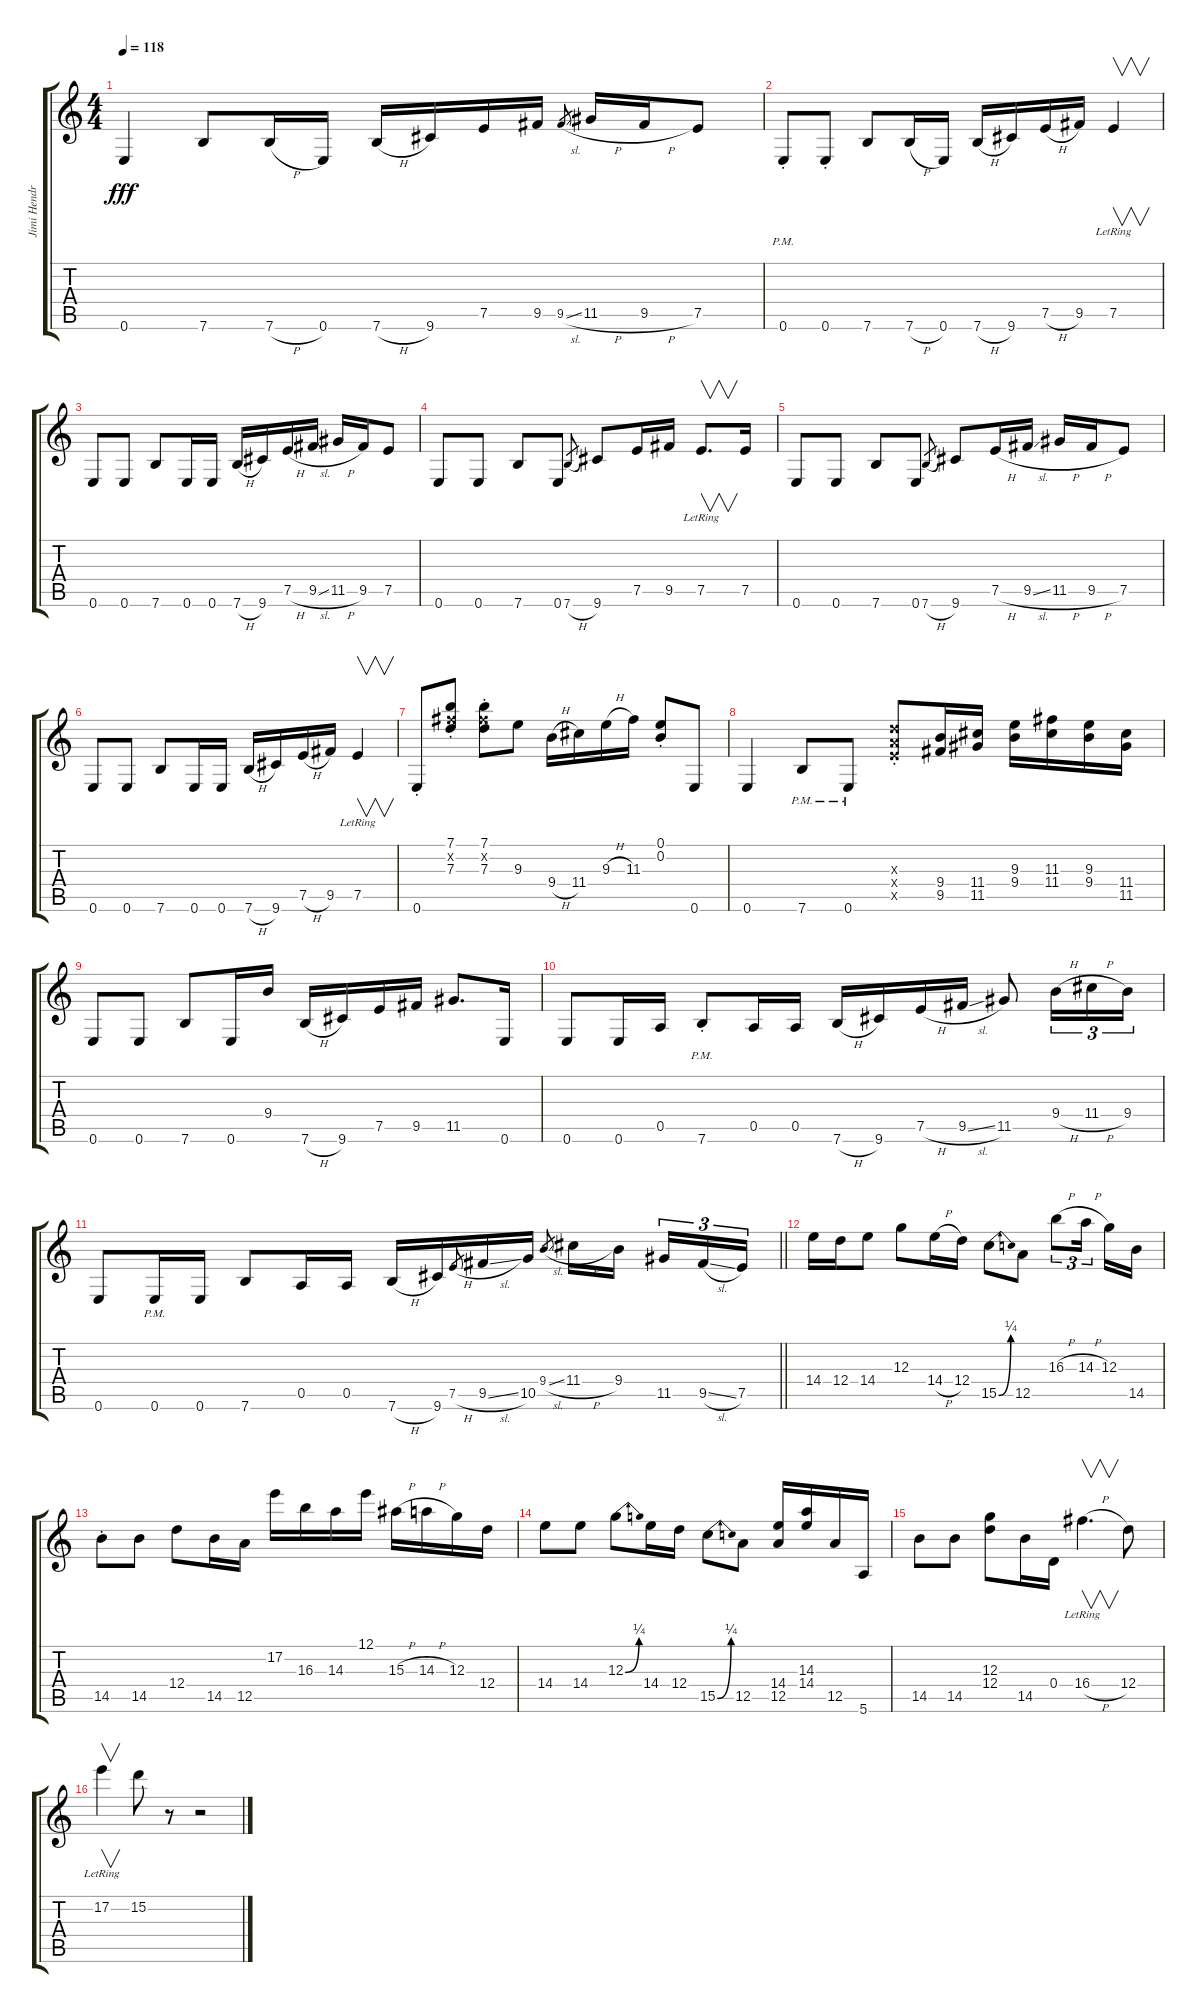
\track ("Jimi Hendrix-Guitar" "Jimi Hendr") {instrument acousticguitarsteel}
\staff {score tabs}
\tuning (E4 B3 G3 D3 A2 E2) {hide}
\ts (4 4)
\tempo 118
\clef g2
\ks c
0.6.4{dy fff} 7.6.8 7.6{h}.16 0.6.16 7.6{h}.16 9.6.16 7.5.16 9.5.16 9.5{sl}.8{gr} 11.5{h}.16 9.5{h}.16 7.5.8 |
0.6{pm st}.8 0.6{st}.8 7.6.8 7.6{h}.16 0.6.16 7.6{h}.16 9.6.16 7.5{h}.16 9.5.16 7.5{lr}.4{v} |
0.6.8 0.6.8 7.6.8 0.6.16 0.6.16 7.6{h}.16 9.6.16 7.5{h}.16 9.5{sl}.16 11.5{h}.16 9.5.16 7.5.8 |
0.6.8 0.6.8 7.6.8 0.6.8 7.6{h}.8{gr} 9.6.8 7.5.16 9.5.16 7.5{lr}.8{v d} 7.5.16 |
0.6.8 0.6.8 7.6.8 0.6.8 7.6{h}.8{gr} 9.6.8 7.5{h}.16 9.5{sl}.16 11.5{h}.16 9.5{h}.16 7.5.8 |
0.6.8 0.6.8 7.6.8 0.6.16 0.6.16 7.6{h}.16 9.6.16 7.5{h}.16 9.5.16 7.5{lr}.4{v} |
0.6{st}.8 (7.1{st} 7.2{st x} 7.3{st}).8 (7.1{st} 7.2{st x} 7.3{st}).8 9.3.8 9.4{h}.16 11.4.16 9.3{h}.16 11.3.16 (0.1{st} 0.2{st}).8 0.6.8 |
0.6.4 7.6{pm}.8 0.6{pm}.8 (7.3{st x} 7.4{st x} 7.5{st x}).8 (9.4 9.5).16 (11.4 11.5).16 (9.3 9.4).16 (11.3 11.4).16 (9.3 9.4).16 (11.4 11.5).16 |
0.6.8 0.6.8 7.6.8 0.6.16 9.4.16 7.6{h}.16 9.6.16 7.5.16 9.5.16 11.5.8{d} 0.6.16 |
0.6.8 0.6.16 0.5.16 7.6{pm st}.8 0.5.16 0.5.16 7.6{h}.16 9.6.16 7.5{h}.16 9.5{sl}.16 11.5.8 9.4{h}.16{tu (3 2)} 11.4{h}.16{tu (3 2)} 9.4.16{tu (3 2)} |
\barLineRight lightlight
0.6.8 0.6{pm}.16 0.6.16 7.6.8 0.5.16 0.5.16 7.6{h}.16 9.6.16 7.5{h}.8{gr} 9.5{sl}.16 10.5.16 9.4{sl}.8{gr} 11.4{h}.16 9.4.16{beam splitsecondary} 11.5.16{tu (3 2)} 9.5{sl}.16{tu (3 2)} 7.5.16{tu (3 2)} |
14.4.16 12.4.16 14.4.8 12.3.8 14.4{h}.16 12.4.16 15.5{be (bend 0 0 60 1)}.8 12.5.8 16.3{h}.8{tu (3 2)} 14.3{h}.16{tu (3 2) beam splitsecondary} 12.3.16 14.5.16 |
14.5{st}.8 14.5.8 12.4.8 14.5.16 12.5.16 17.2.16 16.3.16 14.3.16 12.1.16 15.3{h}.16 14.3{h}.16 12.3.16 12.4.16 |
14.4.8 14.4.8 12.3{be (bend 0 0 60 1)}.8 14.4.16 12.4.16 15.5{be (bend 0 0 60 1)}.8 12.5.8 (14.4 12.5).16 (14.3 14.4).16 12.5.16 5.6.16 |
14.5.8 14.5.8 (12.3 12.4).8 14.5.16 0.4.16 16.4{h lr}.4{v d} 12.4.8 |
17.2{lr}.4{v} 15.2.8 r.8 r.2
